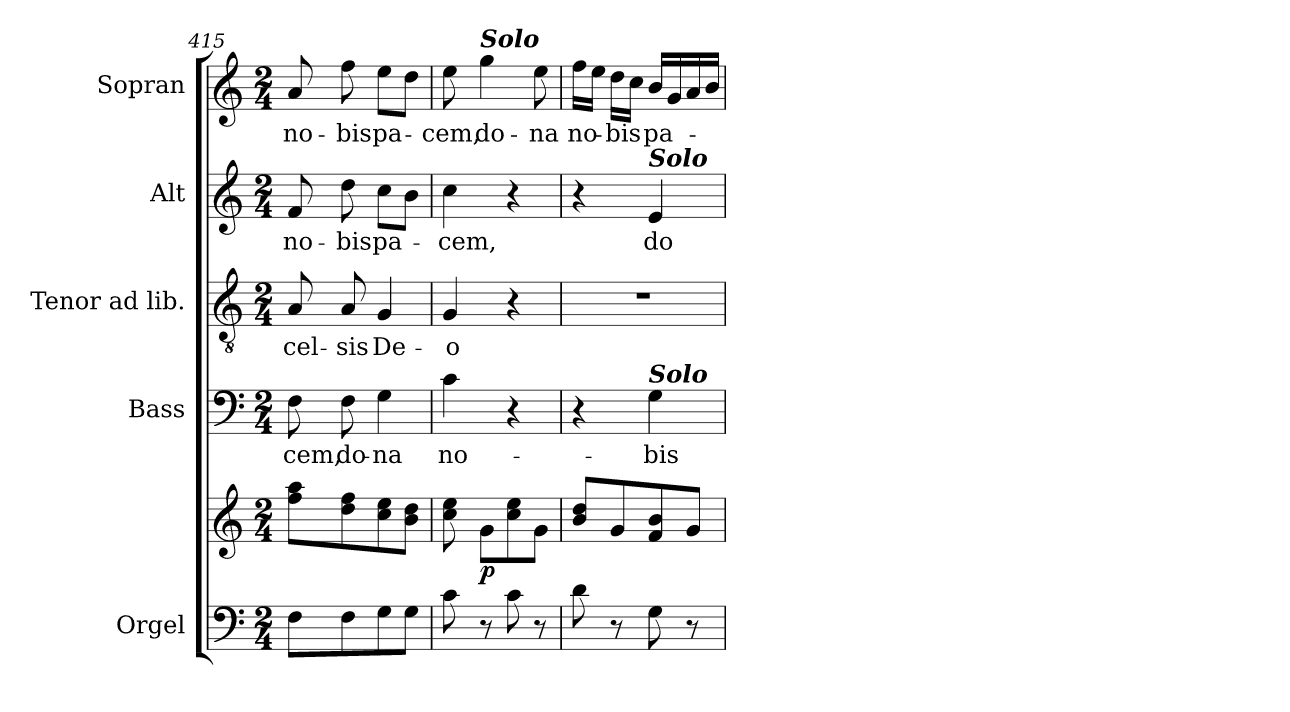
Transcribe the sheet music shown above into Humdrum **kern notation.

**kern	**kern	**dynam	**kern	**text	**kern	**text	**kern	**text	**kern	**text
*part5	*part5	*part5	*part4	*part4	*part3	*part3	*part2	*part2	*part1	*part1
*staff6	*staff5	*staff5/6	*staff4	*staff4	*staff3	*staff3	*staff2	*staff2	*staff1	*staff1
*I"Orgel	*	*	*I"Bass	*	*I"Tenor ad lib.	*	*I"Alt	*	*I"Sopran	*
*I'Org.	*	*	*I'B	*	*I'T	*	*I'A	*	*I'S	*
*clefF4	*clefG2	*	*clefF4	*	*clefGv2	*	*clefG2	*	*clefG2	*
*k[]	*k[]	*	*k[]	*	*k[]	*	*k[]	*	*k[]	*
*C:	*C:	*	*C:	*	*C:	*	*C:	*	*C:	*
*M2/4	*M2/4	*	*M2/4	*	*M2/4	*	*M2/4	*	*M2/4	*
=415	=415	=415	=415	=415	=415	=415	=415	=415	=415	=415
!	!	!	!	!LO:LY:b	!	!LO:LY:b	!	!LO:LY:b	!	!LO:LY:b
8F\L	8ff\ 8aa\L	.	8F\	-cem,	8A/	-cel-	8f/	no-	8a/	no-
!	!	!	!	!LO:LY:b	!	!LO:LY:b	!	!LO:LY:b	!	!LO:LY:b
8F\	8dd\ 8ff\	.	8F\	do-	8A/	-sis	8dd\	-bis	8ff\	-bis
!	!	!	!	!LO:LY:b	!	!LO:LY:b	!	!LO:LY:b	!	!LO:LY:b
8G\	8cc\ 8ee\	.	4G\	-na	4G/	De-	8cc\L	pa-	8ee\L	pa-
8G\J	8b\ 8dd\J	.	.	.	.	.	8b\J	.	8dd\J	.
!!LO:PB:g=z
=416	=416	=416	=416	=416	=416	=416	=416	=416	=416	=416
!	!	!	!	!LO:LY:b	!	!LO:LY:b	!	!LO:LY:b	!	!LO:LY:b
8c\	8cc\ 8ee\	.	4c\	no-	4G/	-o	4cc\	-cem,	8ee\	-cem,
!	!	!	!	!	!	!	!	!	!LO:TX:a:Bi:t=Solo	!
!	!	!LO:DY:b	!	!	!	!	!	!	!	!LO:LY:b
8r	8g\L	p	.	.	.	.	.	.	4gg\	do-
8c\	8cc\ 8ee\	.	4r	.	4r	.	4r	.	.	.
!	!	!	!	!	!	!	!	!	!	!LO:LY:b
8r	8g\J	.	.	.	.	.	.	.	8ee\	-na
=417	=417	=417	=417	=417	=417	=417	=417	=417	=417	=417
!	!	!	!	!	!	!	!	!	!	!LO:LY:b
8d\	8b/ 8dd/L	.	4r	.	2r	.	4r	.	16ff\LL	no-
.	.	.	.	.	.	.	.	.	16ee\JJ	.
!	!	!	!	!	!	!	!	!	!	!LO:LY:b
8r	8g/	.	.	.	.	.	.	.	16dd\LL	-bis
.	.	.	.	.	.	.	.	.	16cc\JJ	.
!	!	!	!	!	!	!	!LO:TX:a:Bi:t=Solo	!	!	!
!	!	!	!LO:TX:a:Bi:t=Solo	!	!	!	!	!	!	!
!	!	!	!	!LO:LY:b	!	!	!	!LO:LY:b	!	!LO:LY:b
8G\	8f/ 8b/	.	4G\	-bis	.	.	4e/	do-	16b/LL	pa-
.	.	.	.	.	.	.	.	.	16g/	.
8r	8g/J	.	.	.	.	.	.	.	16a/	.
.	.	.	.	.	.	.	.	.	16b/JJ	.
=	=	=	=	=	=	=	=	=	=	=
*-	*-	*-	*-	*-	*-	*-	*-	*-	*-	*-
